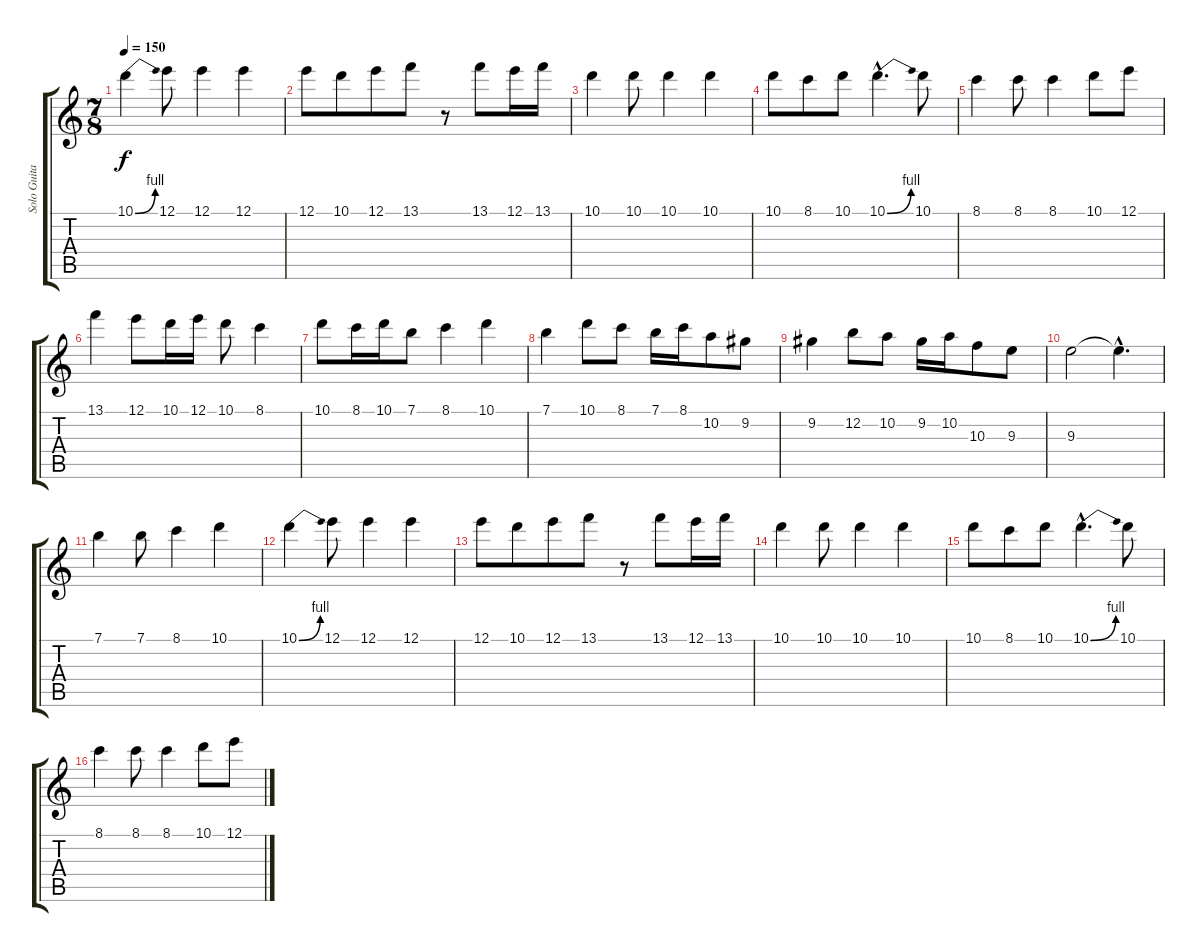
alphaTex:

\track ("Solo Guitar" "Solo Guita") {instrument electricguitarclean}
\staff {score tabs}
\tuning (E4 B3 G3 D3 A2 E2) {hide}
\ts (7 8)
\tempo 150
\clef g2
\ks c
10.1{be (bend 0 0 60 4)}.4{dy f} 12.1.8 12.1.4 12.1.4 |
12.1.8 10.1.8 12.1.8 13.1.8 r.8 13.1.8 12.1.16 13.1.16 |
10.1.4 10.1.8 10.1.4 10.1.4 |
10.1.8 8.1.8 10.1.8 10.1{be (bend 0 0 60 4) hac}.4{d} 10.1.8 |
8.1.4 8.1.8 8.1.4 10.1.8 12.1.8 |
13.1.4 12.1.8 10.1.16 12.1.16 10.1.8 8.1.4 |
10.1.8 8.1.16 10.1.16 7.1.8 8.1.4 10.1.4 |
7.1.4 10.1.8 8.1.8 7.1.16 8.1.16 10.2.8 9.2.8 |
9.2.4 12.2.8 10.2.8 9.2.16 10.2.16 10.3.8 9.3.8 |
9.3.2 9.3{hac t}.4{d} |
7.1.4 7.1.8 8.1.4 10.1.4 |
10.1{be (bend 0 0 60 4)}.4 12.1.8 12.1.4 12.1.4 |
12.1.8 10.1.8 12.1.8 13.1.8 r.8 13.1.8 12.1.16 13.1.16 |
10.1.4 10.1.8 10.1.4 10.1.4 |
10.1.8 8.1.8 10.1.8 10.1{be (bend 0 0 60 4) hac}.4{d} 10.1.8 |
8.1.4 8.1.8 8.1.4 10.1.8 12.1.8
